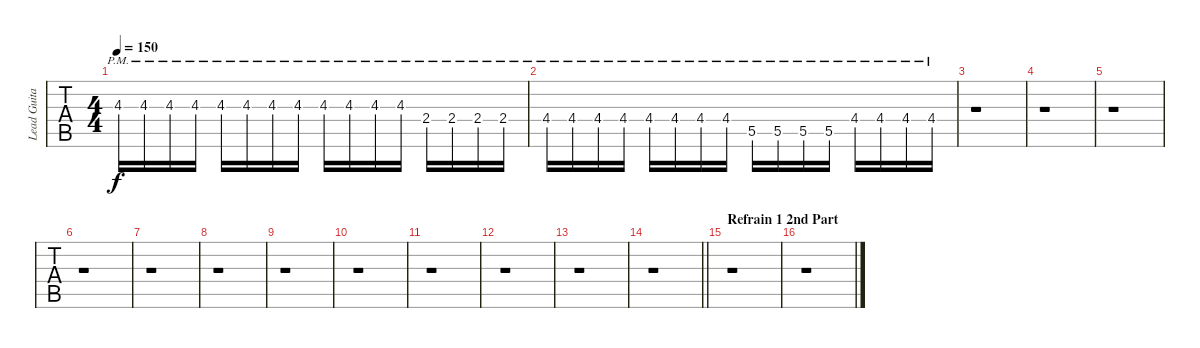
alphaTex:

\track ("Lead Guitar (Enrik Garcia)" "Lead Guita") {instrument distortionguitar}
\staff {tabs}
\tuning (Eb4 Bb3 Gb3 Db3 Ab2 Eb2) {hide}
\ts (4 4)
\tempo 150
\clef g2
\ks c
4.3{pm}.16{dy f} 4.3{pm}.16 4.3{pm}.16 4.3{pm}.16 4.3{pm}.16 4.3{pm}.16 4.3{pm}.16 4.3{pm}.16 4.3{pm}.16 4.3{pm}.16 4.3{pm}.16 4.3{pm}.16 2.4{pm}.16 2.4{pm}.16 2.4{pm}.16 2.4{pm}.16 |
4.4{pm}.16 4.4{pm}.16 4.4{pm}.16 4.4{pm}.16 4.4{pm}.16 4.4{pm}.16 4.4{pm}.16 4.4{pm}.16 5.5{pm}.16 5.5{pm}.16 5.5{pm}.16 5.5{pm}.16 4.4{pm}.16 4.4{pm}.16 4.4{pm}.16 4.4{pm}.16 |
r.1 |
r.1 |
r.1 |
r.1 |
r.1 |
r.1 |
r.1 |
r.1 |
r.1 |
r.1 |
r.1 |
\barLineRight lightlight
r.1 |
\section ("" "Refrain 1 2nd Part")
r.1 |
r.1
